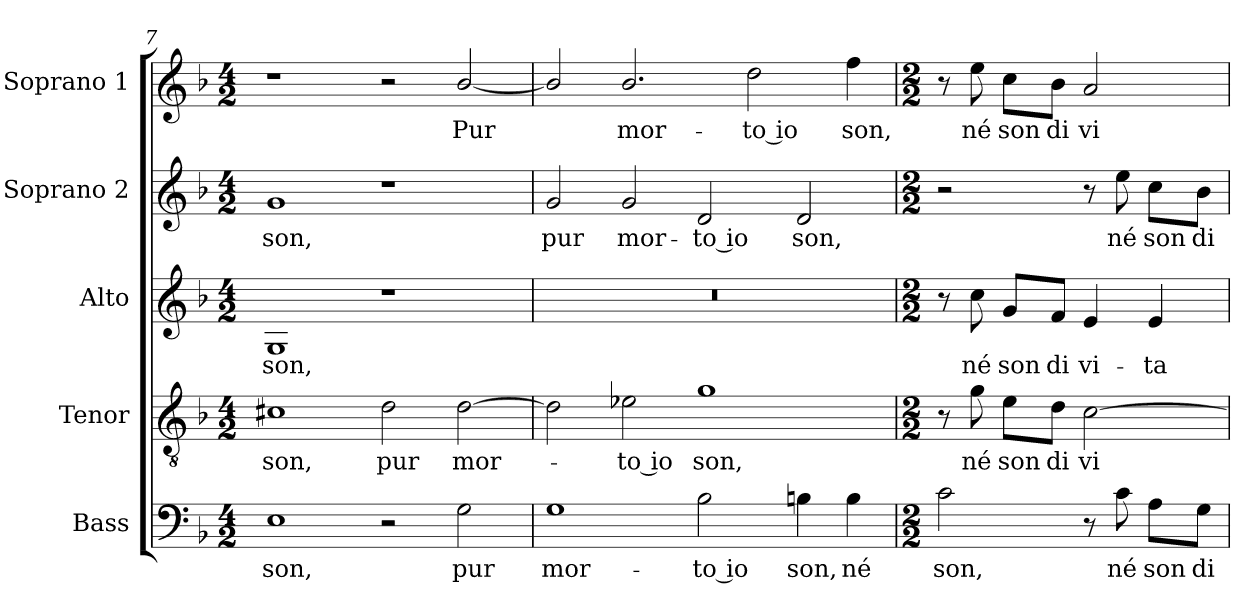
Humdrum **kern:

**kern	**text	**kern	**text	**kern	**text	**kern	**text	**kern	**text
*part5	*part5	*part4	*part4	*part3	*part3	*part2	*part2	*part1	*part1
*staff5	*staff5	*staff4	*staff4	*staff3	*staff3	*staff2	*staff2	*staff1	*staff1
*I"Bass	*	*I"Tenor	*	*I"Alto	*	*I"Soprano 2	*	*I"Soprano 1	*
*I'B	*	*I'T	*	*I'A	*	*I'S2	*	*I'S1	*
*clefF4	*	*clefGv2	*	*clefG2	*	*clefG2	*	*clefG2	*
*	*	*ITrd7c12	*	*	*	*	*	*	*
*k[b-]	*	*k[b-]	*	*k[b-]	*	*k[b-]	*	*k[b-]	*
*F:	*	*F:	*	*F:	*	*F:	*	*F:	*
*M4/2	*	*M4/2	*	*M4/2	*	*M4/2	*	*M4/2	*
=7	=7	=7	=7	=7	=7	=7	=7	=7	=7
!	!LO:LY:b:color=#000000	!	!	!	!	!	!	!	!
!	!	!	!LO:LY:b:color=#000000	!	!	!	!	!	!
!	!	!	!	!	!LO:LY:b:color=#000000	!	!	!	!
!	!	!	!	!	!	!	!LO:LY:b:color=#000000	!	!
1Ei	son,	1C#Xi	son,	1Gi	son,	1gi	son,	1r	.
!	!	!	!LO:LY:b:color=#000000	!	!	!	!	!	!
2r	.	2Di\	pur	1r	.	1r	.	2r	.
!	!LO:LY:b:color=#000000	!	!	!	!	!	!	!	!
!	!	!	!LO:LY:b:color=#000000	!	!	!	!	!	!
!	!	!	!	!	!	!	!	!	!LO:LY:b:color=#000000
2Gi\	pur	[2Di\	mor-	.	.	.	.	[2b-i/	Pur
!!LO:LB:g=z
=8	=8	=8	=8	=8	=8	=8	=8	=8	=8
!	!LO:LY:b:color=#000000	!	!	!LO:N:vis=1	!	!	!	!	!
!	!	!	!	!	!	!	!LO:LY:b:color=#000000	!	!
1Gi	mor-	2Di\]	.	0r	.	2gi/	pur	2b-i/]	.
!	!	!	!LO:LY:b:color=#000000	!	!	!	!	!	!
!	!	!	!	!	!	!	!LO:LY:b:color=#000000	!	!
!	!	!	!	!	!	!	!	!	!LO:LY:b:color=#000000
.	.	2E-Xi\	-to io	.	.	2gi/	mor-	2.b-i/	mor-
!	!LO:LY:b:color=#000000	!	!	!	!	!	!	!	!
!	!	!	!LO:LY:b:color=#000000	!	!	!	!	!	!
!	!	!	!	!	!	!	!LO:LY:b:color=#000000	!	!
2B-i\	-to io	1Gi	son,	.	.	2di/	-to io	.	.
!	!	!	!	!	!	!	!	!	!LO:LY:b:color=#000000
.	.	.	.	.	.	.	.	2ddi\	-to io
!	!LO:LY:b:color=#000000	!	!	!	!	!	!	!	!
!	!	!	!	!	!	!	!LO:LY:b:color=#000000	!	!
4Bni\	son,	.	.	.	.	2di/	son,	.	.
!	!LO:LY:b:color=#000000	!	!	!	!	!	!	!	!
!	!	!	!	!	!	!	!	!	!LO:LY:b:color=#000000
4Bi\	né	.	.	.	.	.	.	4ffi\	son,
=9	=9	=9	=9	=9	=9	=9	=9	=9	=9
*M2/2	*	*M2/2	*	*M2/2	*	*M2/2	*	*M2/2	*
!	!LO:LY:b:color=#000000	!	!	!	!	!	!	!	!
2ci\	son,	8r	.	8r	.	2r	.	8r	.
!	!	!	!LO:LY:b:color=#000000	!	!	!	!	!	!
!	!	!	!	!	!LO:LY:b:color=#000000	!	!	!	!
!	!	!	!	!	!	!	!	!	!LO:LY:b:color=#000000
.	.	8Gi\	né	8cci\	né	.	.	8eei\	né
!	!	!	!LO:LY:b:color=#000000	!	!	!	!	!	!
!	!	!	!	!	!LO:LY:b:color=#000000	!	!	!	!
!	!	!	!	!	!	!	!	!	!LO:LY:b:color=#000000
.	.	8Ei\L	son	8gi/L	son	.	.	8cci\L	son
!	!	!	!LO:LY:b:color=#000000	!	!	!	!	!	!
!	!	!	!	!	!LO:LY:b:color=#000000	!	!	!	!
!	!	!	!	!	!	!	!	!	!LO:LY:b:color=#000000
.	.	8Di\J	di	8fi/J	di	.	.	8b-i\J	di
!	!	!	!LO:LY:b:color=#000000	!	!	!	!	!	!
!	!	!	!	!	!LO:LY:b:color=#000000	!	!	!	!
!	!	!	!	!	!	!	!	!	!LO:LY:b:color=#000000
8r	.	[2Ci\	vi-	4ei/	vi-	8r	.	2ai/	vi-
!	!LO:LY:b:color=#000000	!	!	!	!	!	!	!	!
!	!	!	!	!	!	!	!LO:LY:b:color=#000000	!	!
8ci\	né	.	.	.	.	8eei\	né	.	.
!	!LO:LY:b:color=#000000	!	!	!	!	!	!	!	!
!	!	!	!	!	!LO:LY:b:color=#000000	!	!	!	!
!	!	!	!	!	!	!	!LO:LY:b:color=#000000	!	!
8Ai\L	son	.	.	4ei/	-ta	8cci\L	son	.	.
!	!LO:LY:b:color=#000000	!	!	!	!	!	!	!	!
!	!	!	!	!	!	!	!LO:LY:b:color=#000000	!	!
8Gi\J	di	.	.	.	.	8b-i\J	di	.	.
=	=	=	=	=	=	=	=	=	=
*-	*-	*-	*-	*-	*-	*-	*-	*-	*-
